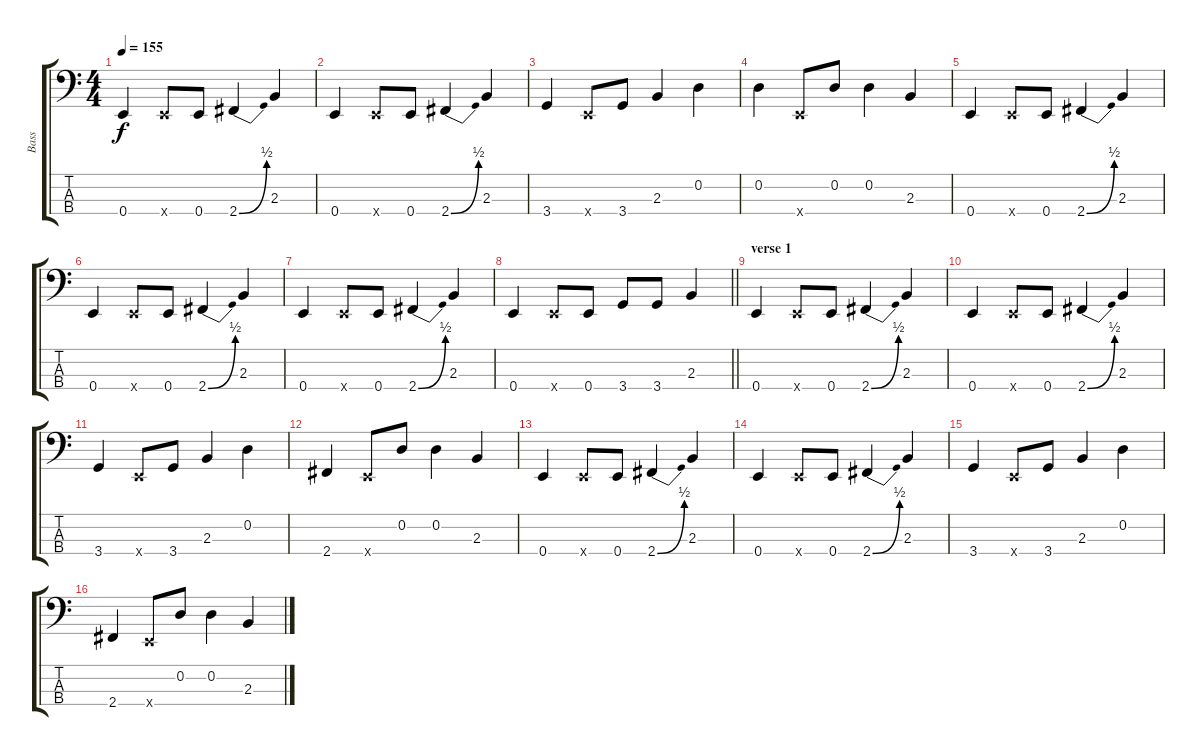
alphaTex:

\track ("Bass" "Bass") {instrument acousticbass}
\staff {score tabs}
\tuning (G2 D2 A1 E1) {hide}
\ts (4 4)
\tempo 155
\clef f4
\ks c
0.4.4{dy f} 0.4{x}.8 0.4.8 2.4{be (bend 0 0 60 2)}.4 2.3.4 |
0.4.4 0.4{x}.8 0.4.8 2.4{be (bend 0 0 60 2)}.4 2.3.4 |
3.4.4 0.4{x}.8 3.4.8 2.3.4 0.2.4 |
0.2.4 0.4{x}.8 0.2.8 0.2.4 2.3.4 |
0.4.4 0.4{x}.8 0.4.8 2.4{be (bend 0 0 60 2)}.4 2.3.4 |
0.4.4 0.4{x}.8 0.4.8 2.4{be (bend 0 0 60 2)}.4 2.3.4 |
0.4.4 0.4{x}.8 0.4.8 2.4{be (bend 0 0 60 2)}.4 2.3.4 |
\barLineRight lightlight
0.4.4 0.4{x}.8 0.4.8 3.4.8 3.4.8 2.3.4 |
\section ("" "verse 1")
0.4.4 0.4{x}.8 0.4.8 2.4{be (bend 0 0 60 2)}.4 2.3.4 |
0.4.4 0.4{x}.8 0.4.8 2.4{be (bend 0 0 60 2)}.4 2.3.4 |
3.4.4 0.4{x}.8 3.4.8 2.3.4 0.2.4 |
2.4.4 0.4{x}.8 0.2.8 0.2.4 2.3.4 |
0.4.4 0.4{x}.8 0.4.8 2.4{be (bend 0 0 60 2)}.4 2.3.4 |
0.4.4 0.4{x}.8 0.4.8 2.4{be (bend 0 0 60 2)}.4 2.3.4 |
3.4.4 0.4{x}.8 3.4.8 2.3.4 0.2.4 |
2.4.4 0.4{x}.8 0.2.8 0.2.4 2.3.4
